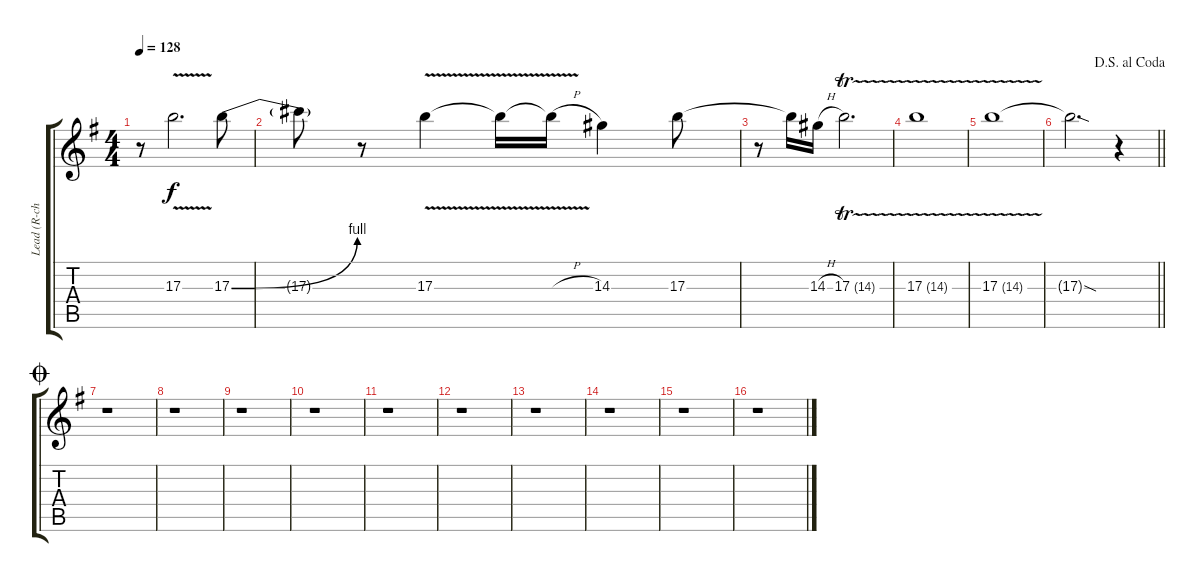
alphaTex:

\track ("Lead (R-channel)" "Lead (R-ch") {instrument distortionguitar}
\staff {score tabs}
\tuning (Eb4 Bb3 Gb3 Db3 Ab2 Eb2) {hide}
\ts (4 4)
\tempo 128
\clef g2
\ks g
r.8{dy f} 17.3{v t}.2{d} 17.3{be (bend 0 0 60 4)}.8 |
17.3{t}.8 r.8 17.3{v}.4 17.3{v t}.16 17.3{h t}.16 14.3.4 17.3.8 |
r.8 17.3{t}.16 14.3{h}.16 17.3{tr (14 32)}.2{d} |
17.3{tr (14 32)}.1 |
17.3{tr (14 32)}.1 |
\jump dalsegnoalcoda
\barLineRight lightlight
17.3{sod t}.2{d} r.4 |
\jump coda
r.1 |
r.1 |
r.1 |
r.1 |
r.1 |
r.1 |
r.1 |
r.1 |
r.1 |
r.1
